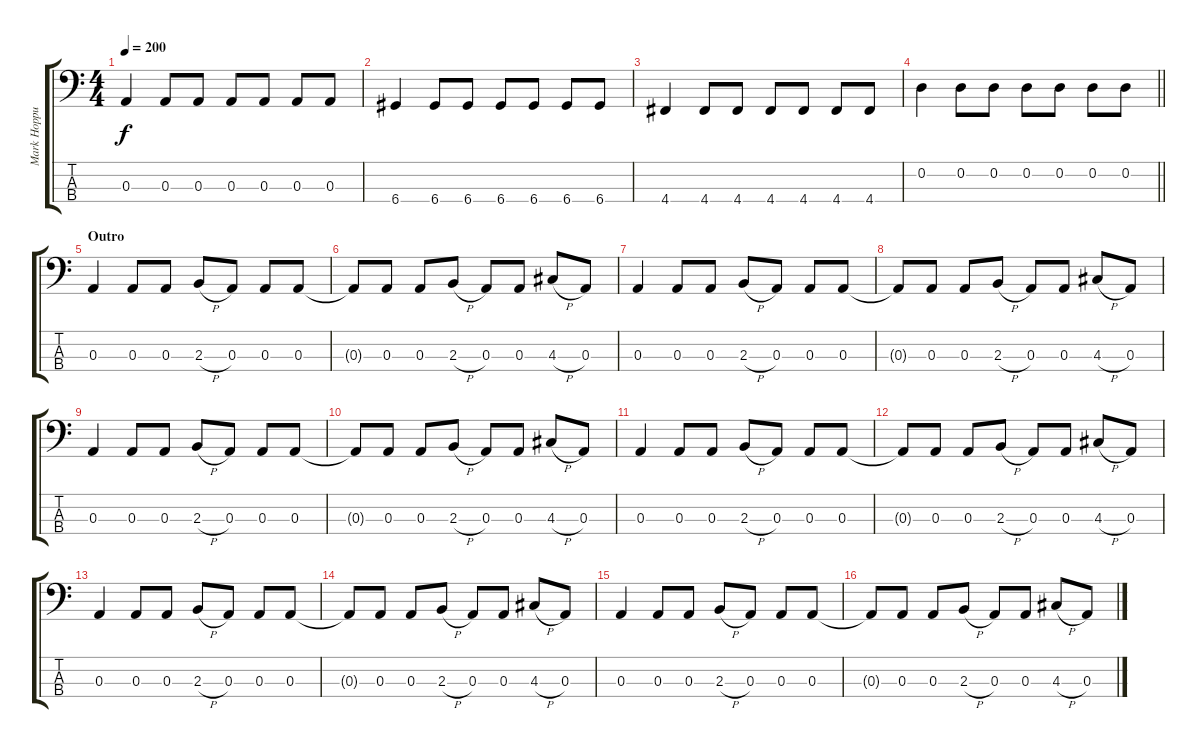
\track ("Mark Hoppus - Bass" "Mark Hoppu") {instrument electricbasspick}
\staff {score tabs}
\tuning (G2 D2 A1 D1) {hide}
\ts (4 4)
\tempo 200
\clef f4
\ks c
0.3.4{dy f} 0.3.8 0.3.8 0.3.8 0.3.8 0.3.8 0.3.8 |
6.4.4 6.4.8 6.4.8 6.4.8 6.4.8 6.4.8 6.4.8 |
4.4.4 4.4.8 4.4.8 4.4.8 4.4.8 4.4.8 4.4.8 |
\barLineRight lightlight
0.2.4 0.2.8 0.2.8 0.2.8 0.2.8 0.2.8 0.2.8 |
\section ("" "Outro")
0.3.4 0.3.8 0.3.8 2.3{h}.8 0.3.8 0.3.8 0.3.8 |
0.3{t}.8 0.3.8 0.3.8 2.3{h}.8 0.3.8 0.3.8 4.3{h}.8 0.3.8 |
0.3.4 0.3.8 0.3.8 2.3{h}.8 0.3.8 0.3.8 0.3.8 |
0.3{t}.8 0.3.8 0.3.8 2.3{h}.8 0.3.8 0.3.8 4.3{h}.8 0.3.8 |
0.3.4 0.3.8 0.3.8 2.3{h}.8 0.3.8 0.3.8 0.3.8 |
0.3{t}.8 0.3.8 0.3.8 2.3{h}.8 0.3.8 0.3.8 4.3{h}.8 0.3.8 |
0.3.4 0.3.8 0.3.8 2.3{h}.8 0.3.8 0.3.8 0.3.8 |
0.3{t}.8 0.3.8 0.3.8 2.3{h}.8 0.3.8 0.3.8 4.3{h}.8 0.3.8 |
0.3.4 0.3.8 0.3.8 2.3{h}.8 0.3.8 0.3.8 0.3.8 |
0.3{t}.8 0.3.8 0.3.8 2.3{h}.8 0.3.8 0.3.8 4.3{h}.8 0.3.8 |
0.3.4 0.3.8 0.3.8 2.3{h}.8 0.3.8 0.3.8 0.3.8 |
0.3{t}.8 0.3.8 0.3.8 2.3{h}.8 0.3.8 0.3.8 4.3{h}.8 0.3.8
